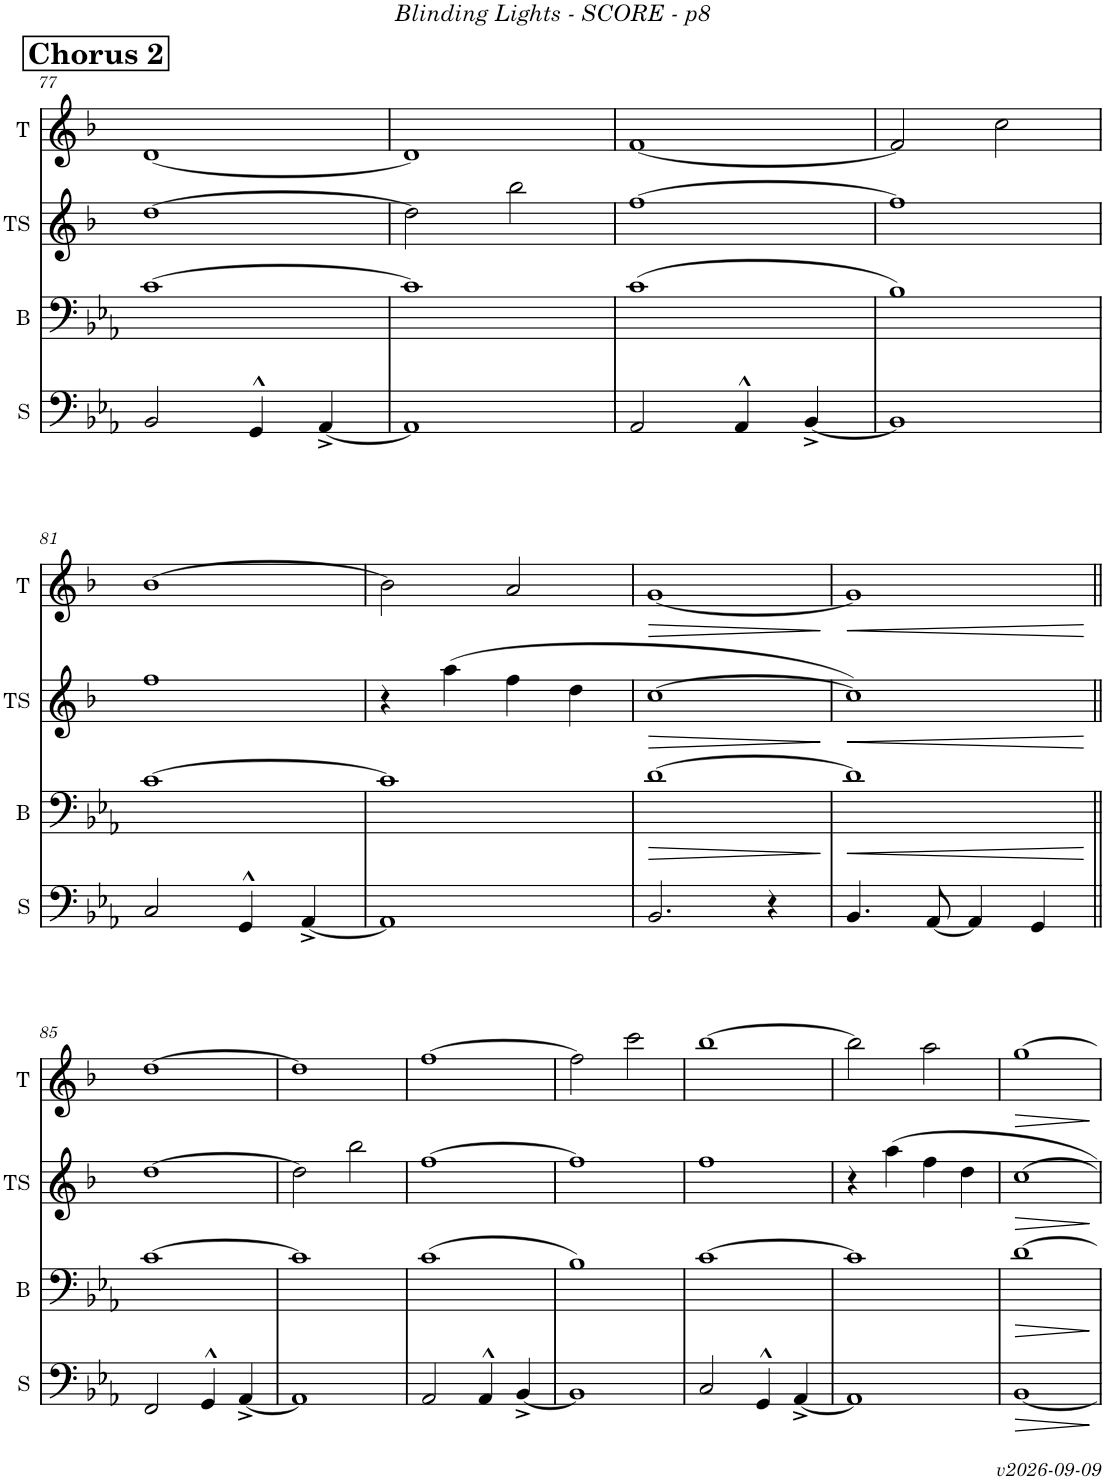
**kern	**dynam	**kern	**dynam	**kern	**dynam	**kern	**dynam
*part4	*part4	*part3	*part3	*part2	*part2	*part1	*part1
*staff4	*staff4	*staff3	*staff3	*staff2	*staff2	*staff1	*staff1
*I"Sousa	*	*I"Trombone	*	*I"Tenor Sax	*	*I"Trumpet	*
*I'S	*	*	*	*I'TS	*	*I'T	*
!!LO:PB:g=z
*clefF4	*	*clefF4	*	*clefG2	*	*clefG2	*
*	*	*	*	*Trd8c14	*	*Trd1c2	*
*k[b-e-a-]	*	*k[b-e-a-]	*	*k[b-]	*	*k[b-]	*
*M4/4	*	*M4/4	*	*M4/4	*	*M4/4	*
!!LO:REH:place=s1:a:B:fs=14:t=Chorus 2
=77	=77	=77	=77	=77	=77	=77	=77
2BB-/	.	[1c	.	[1dd	.	[1d	.
4GG^^/	.	.	.	.	.	.	.
[4AA-^/	.	.	.	.	.	.	.
=78	=78	=78	=78	=78	=78	=78	=78
1AA-]	.	1c]	.	2dd\]	.	1d]	.
.	.	.	.	2bb-\	.	.	.
=79	=79	=79	=79	=79	=79	=79	=79
2AA-/	.	(1c	.	[1ff	.	[1f	.
4AA-^^/	.	.	.	.	.	.	.
[4BB-^/	.	.	.	.	.	.	.
=80	=80	=80	=80	=80	=80	=80	=80
1BB-]	.	1B-)	.	1ff]	.	2f/]	.
.	.	.	.	.	.	2cc\	.
!!LO:LB:g=z
=81	=81	=81	=81	=81	=81	=81	=81
2C/	.	[1c	.	1ff	.	[1b-	.
4GG^^/	.	.	.	.	.	.	.
[4AA-^/	.	.	.	.	.	.	.
=82	=82	=82	=82	=82	=82	=82	=82
1AA-]	.	1c]	.	4r	.	2b-\]	.
.	.	.	.	(4aa\	.	.	.
.	.	.	.	4ff\	.	2a/	.
.	.	.	.	4dd\	.	.	.
=83	=83	=83	=83	=83	=83	=83	=83
!	!	!	!LO:HP:b	!	!LO:HP:b	!	!LO:HP:b
2.BB-/	.	[1d	>	[1cc	>	[1g	>
4r	.	.	.	.	.	.	.
.	.	.	]	.	]	.	]
=84	=84	=84	=84	=84	=84	=84	=84
!	!	!	!LO:HP:b	!	!LO:HP:b	!	!LO:HP:b
4.BB-/	.	1d]	<	1cc])	<	1g]	<
[8AA-/	.	.	.	.	.	.	.
4AA-/]	.	.	.	.	.	.	.
4GG/	.	.	.	.	.	.	.
.	.	.	[	.	[	.	[
!!LO:LB:g=z
=85||	=85||	=85||	=85||	=85||	=85||	=85||	=85||
2FF/	.	[1c	.	[1dd	.	[1dd	.
4GG^^/	.	.	.	.	.	.	.
[4AA-^/	.	.	.	.	.	.	.
=86	=86	=86	=86	=86	=86	=86	=86
1AA-]	.	1c]	.	2dd\]	.	1dd]	.
.	.	.	.	2bb-\	.	.	.
=87	=87	=87	=87	=87	=87	=87	=87
2AA-/	.	(1c	.	[1ff	.	[1ff	.
4AA-^^/	.	.	.	.	.	.	.
[4BB-^/	.	.	.	.	.	.	.
=88	=88	=88	=88	=88	=88	=88	=88
1BB-]	.	1B-)	.	1ff]	.	2ff\]	.
.	.	.	.	.	.	2ccc\	.
=89	=89	=89	=89	=89	=89	=89	=89
2C/	.	[1c	.	1ff	.	[1bb-	.
4GG^^/	.	.	.	.	.	.	.
[4AA-^/	.	.	.	.	.	.	.
=90	=90	=90	=90	=90	=90	=90	=90
1AA-]	.	1c]	.	4r	.	2bb-\]	.
.	.	.	.	4aa\	.	.	.
.	.	.	.	4ff\	.	2aa\	.
.	.	.	.	4dd\	.	.	.
=91	=91	=91	=91	=91	=91	=91	=91
!	!LO:HP:b	!	!LO:HP:b	!	!LO:HP:b	!	!LO:HP:b
[1BB-	>	[1d	>	[1cc	>	[1gg	>
.	]	.	]	.	]	.	]
=	=	=	=	=	=	=	=
*-	*-	*-	*-	*-	*-	*-	*-
